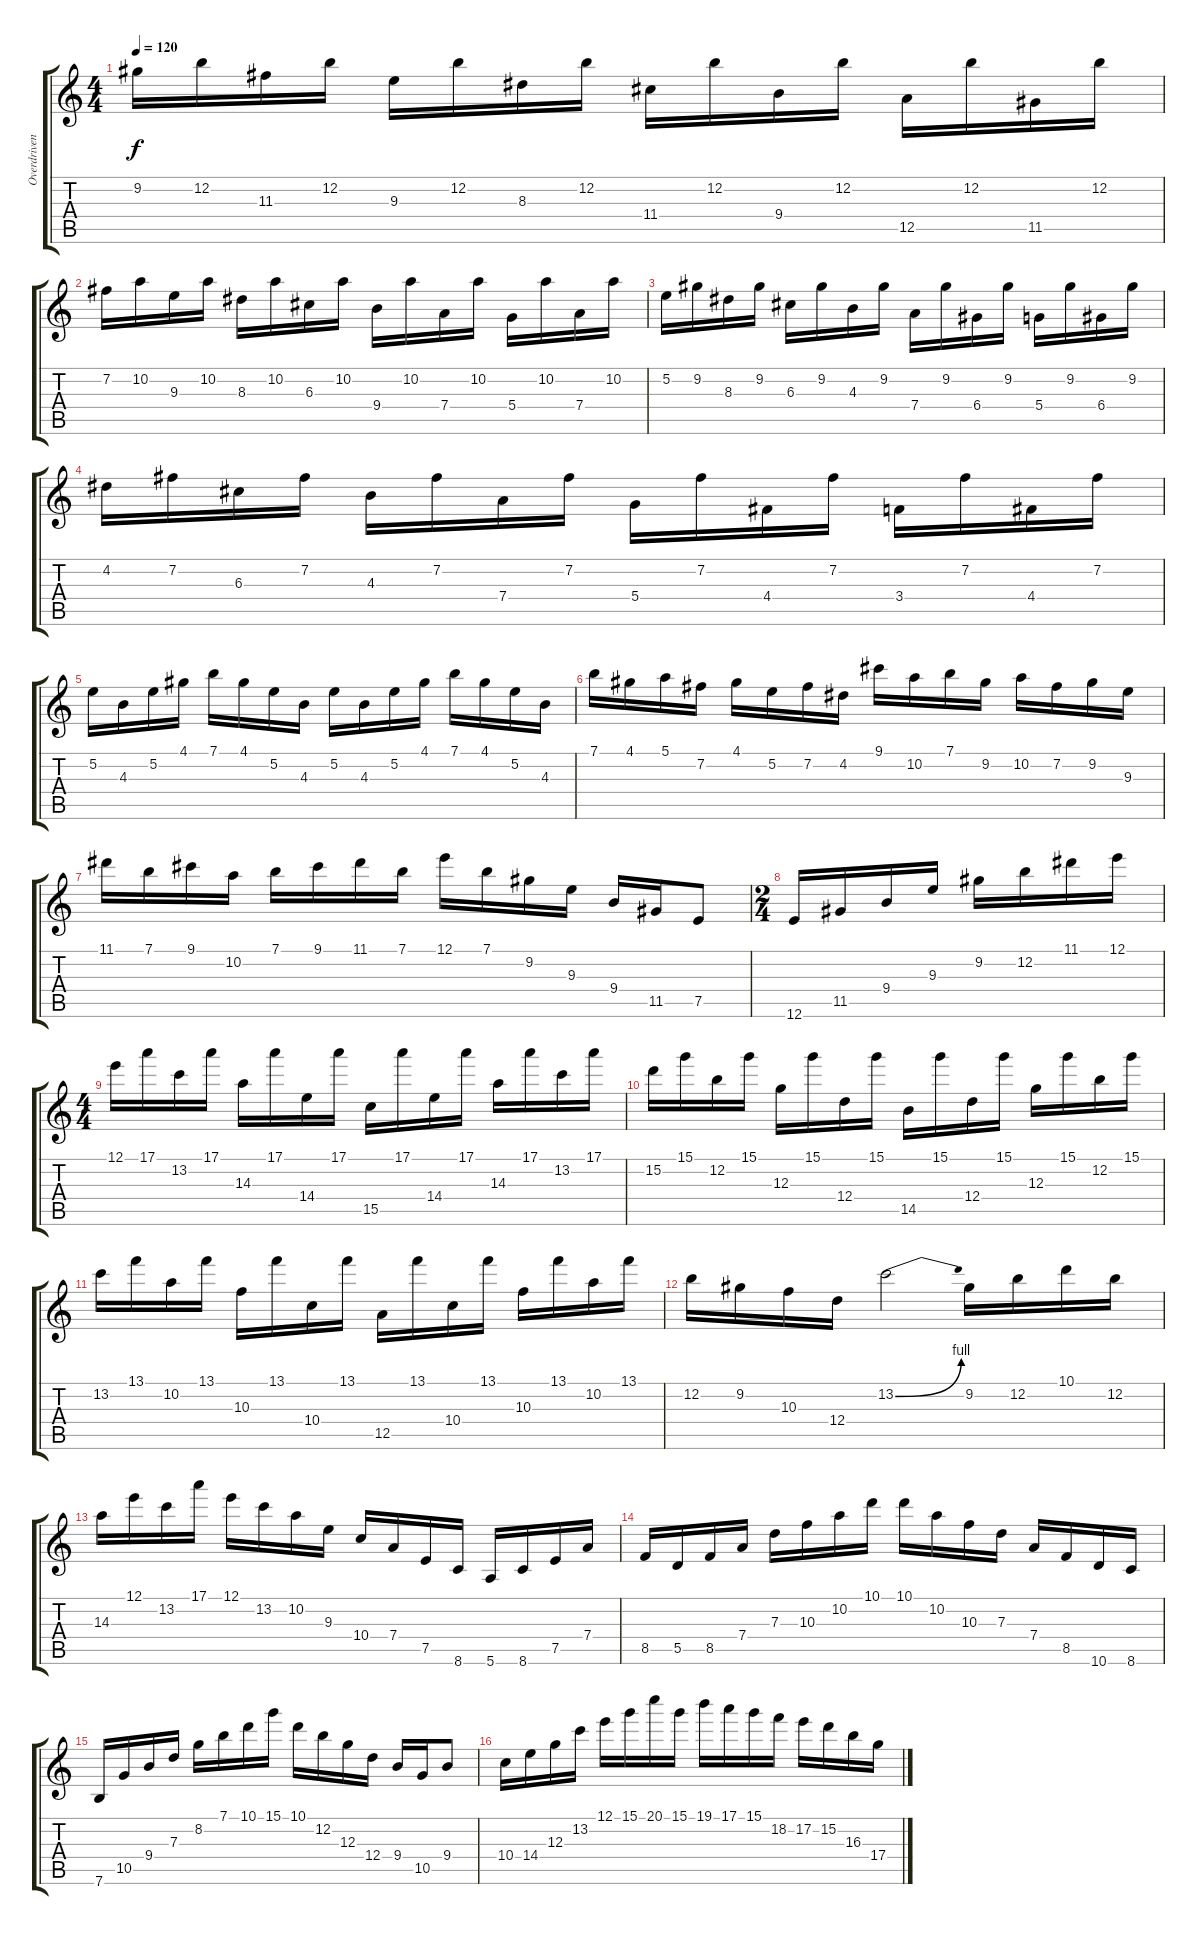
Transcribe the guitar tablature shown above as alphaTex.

\track ("Overdriven Guitar 2" "Overdriven") {instrument distortionguitar}
\staff {score tabs}
\tuning (E4 B3 G3 D3 A2 E2) {hide}
\ts (4 4)
\tempo 120
\clef g2
\ks c
9.2.16{dy f} 12.2.16 11.3.16 12.2.16 9.3.16 12.2.16 8.3.16 12.2.16 11.4.16 12.2.16 9.4.16 12.2.16 12.5.16 12.2.16 11.5.16 12.2.16 |
7.2.16 10.2.16 9.3.16 10.2.16 8.3.16 10.2.16 6.3.16 10.2.16 9.4.16 10.2.16 7.4.16 10.2.16 5.4.16 10.2.16 7.4.16 10.2.16 |
5.2.16 9.2.16 8.3.16 9.2.16 6.3.16 9.2.16 4.3.16 9.2.16 7.4.16 9.2.16 6.4.16 9.2.16 5.4.16 9.2.16 6.4.16 9.2.16 |
4.2.16 7.2.16 6.3.16 7.2.16 4.3.16 7.2.16 7.4.16 7.2.16 5.4.16 7.2.16 4.4.16 7.2.16 3.4.16 7.2.16 4.4.16 7.2.16 |
5.2.16 4.3.16 5.2.16 4.1.16 7.1.16 4.1.16 5.2.16 4.3.16 5.2.16 4.3.16 5.2.16 4.1.16 7.1.16 4.1.16 5.2.16 4.3.16 |
7.1.16 4.1.16 5.1.16 7.2.16 4.1.16 5.2.16 7.2.16 4.2.16 9.1.16 10.2.16 7.1.16 9.2.16 10.2.16 7.2.16 9.2.16 9.3.16 |
11.1.16 7.1.16 9.1.16 10.2.16 7.1.16 9.1.16 11.1.16 7.1.16 12.1.16 7.1.16 9.2.16 9.3.16 9.4.16 11.5.16 7.5.8 |
\ts (2 4)
12.6.16 11.5.16 9.4.16 9.3.16 9.2.16 12.2.16 11.1.16 12.1.16 |
\ts (4 4)
12.1.16 17.1.16 13.2.16 17.1.16 14.3.16 17.1.16 14.4.16 17.1.16 15.5.16 17.1.16 14.4.16 17.1.16 14.3.16 17.1.16 13.2.16 17.1.16 |
15.2.16 15.1.16 12.2.16 15.1.16 12.3.16 15.1.16 12.4.16 15.1.16 14.5.16 15.1.16 12.4.16 15.1.16 12.3.16 15.1.16 12.2.16 15.1.16 |
13.2.16 13.1.16 10.2.16 13.1.16 10.3.16 13.1.16 10.4.16 13.1.16 12.5.16 13.1.16 10.4.16 13.1.16 10.3.16 13.1.16 10.2.16 13.1.16 |
12.2.16 9.2.16 10.3.16 12.4.16 13.2{be (bend 0 0 60 4)}.2 9.2.16 12.2.16 10.1.16 12.2.16 |
14.3.16 12.1.16 13.2.16 17.1.16 12.1.16 13.2.16 10.2.16 9.3.16 10.4.16 7.4.16 7.5.16 8.6.16 5.6.16 8.6.16 7.5.16 7.4.16 |
8.5.16 5.5.16 8.5.16 7.4.16 7.3.16 10.3.16 10.2.16 10.1.16 10.1.16 10.2.16 10.3.16 7.3.16 7.4.16 8.5.16 10.6.16 8.6.16 |
7.6.16 10.5.16 9.4.16 7.3.16 8.2.16 7.1.16 10.1.16 15.1.16 10.1.16 12.2.16 12.3.16 12.4.16 9.4.16 10.5.16 9.4.8 |
10.4.16 14.4.16 12.3.16 13.2.16 12.1.16 15.1.16 20.1.16 15.1.16 19.1.16 17.1.16 15.1.16 18.2.16 17.2.16 15.2.16 16.3.16 17.4.16
